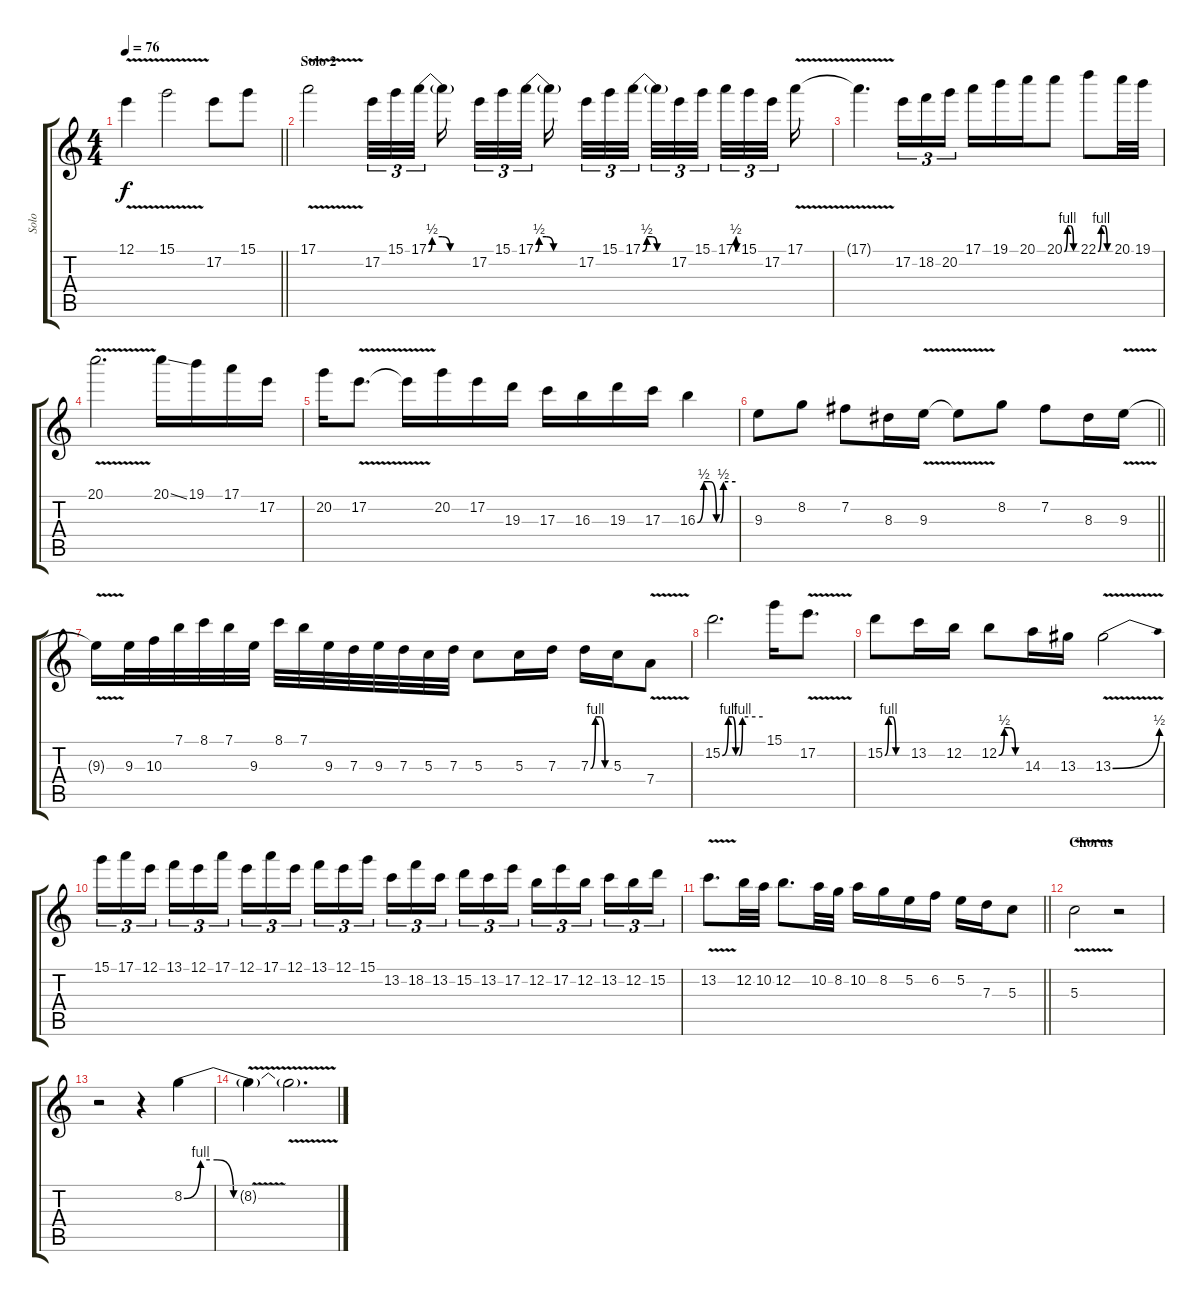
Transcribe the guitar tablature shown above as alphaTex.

\track ("Solo" "Solo") {instrument distortionguitar}
\staff {score tabs}
\tuning (E4 B3 G3 D3 A2 E2) {hide}
\ts (4 4)
\tempo 76
\clef g2
\barLineRight lightlight
\ks c
12.1{v}.4{dy f} 15.1{v}.2 17.2.8 15.1.8 |
\section ("" "Solo 2")
17.1{v}.2 17.2.32{tu (3 2)} 15.1.32{tu (3 2)} 17.1{be (custom 0 0 5 2 19 2 30 0 60 0)}.32{tu (3 2) beam splitsecondary} 17.1{t}.16{beam splitsecondary} 17.2.32{tu (3 2)} 15.1.32{tu (3 2)} 17.1{be (custom 0 0 5 2 15 2 25 0 60 0)}.32{tu (3 2) beam splitsecondary} 17.1{t}.16 17.2.32{tu (3 2)} 15.1.32{tu (3 2)} 17.1{be (custom 0 0 9 2 20 2 30 0 60 0)}.32{tu (3 2) beam splitsecondary} 17.1{t}.32{tu (3 2)} 17.2.32{tu (3 2)} 15.1.32{tu (3 2) beam splitsecondary} 17.1{be (custom 0 0 15 2 30 2 45 0 60 0)}.32{tu (3 2)} 15.1.32{tu (3 2)} 17.2.32{tu (3 2) beam splitsecondary} 17.1{v}.16 |
17.1{t}.4{d} 17.2.16{tu (3 2)} 18.2.16{tu (3 2)} 20.2.16{tu (3 2)} 17.1.16 19.1.16 20.1.16 20.1{be (custom 0 0 15 4 30 4 45 0 60 0)}.8 22.1{be (custom 0 0 15 4 30 4 45 0 60 0)}.8 20.1.32 19.1.32 |
20.1{v}.2{d} 20.1{ss}.16 19.1.16 17.1.16 17.2.16 |
20.2.16 17.2{v}.8{d} 17.2{t}.16 20.2.16 17.2.16 19.3.16 17.3.16 16.3.16 19.3.16 17.3.16 16.3{be (custom 0 0 10 2 20 2 30 0 36 0 41 2 60 2)}.4 |
\barLineRight lightlight
9.3.8 8.2.8 7.2.8 8.3.16 9.3{v}.16 9.3{t}.8 8.2.8 7.2.8 8.3.16 9.3{v}.16 |
9.3{t}.16 9.3.32 10.3.32 7.1.32 8.1.32 7.1.32 9.3.32 8.1.32 7.1.32 9.3.32 7.3.32 9.3.32 7.3.32 5.3.32 7.3.32 5.3.8 5.3.16 7.3.16 7.3{be (custom 0 0 15 4 30 4 45 0 60 0)}.16 5.3.16 7.4{v}.8 |
15.2{be (custom 0 0 9 4 15 4 20 0 25 0 30 4 60 4)}.2{d} 15.1.16 17.2{v}.8{d} |
15.2{be (custom 0 0 10 4 20 4 30 0 60 0)}.8 13.2.16 12.2.16 12.2{be (custom 0 0 15 2 30 2 45 0 60 0)}.8 14.3.16 13.3.16 13.3{be (bend 0 0 60 2) v}.2 |
15.1.16{tu (3 2)} 17.1.16{tu (3 2)} 12.1.16{tu (3 2) beam splitsecondary} 13.1.16{tu (3 2)} 12.1.16{tu (3 2)} 17.1.16{tu (3 2)} 12.1.16{tu (3 2)} 17.1.16{tu (3 2)} 12.1.16{tu (3 2) beam splitsecondary} 13.1.16{tu (3 2)} 12.1.16{tu (3 2)} 15.1.16{tu (3 2)} 13.2.16{tu (3 2)} 18.2.16{tu (3 2)} 13.2.16{tu (3 2) beam splitsecondary} 15.2.16{tu (3 2)} 13.2.16{tu (3 2)} 17.2.16{tu (3 2)} 12.2.16{tu (3 2)} 17.2.16{tu (3 2)} 12.2.16{tu (3 2) beam splitsecondary} 13.2.16{tu (3 2)} 12.2.16{tu (3 2)} 15.2.16{tu (3 2)} |
\barLineRight lightlight
13.2{v}.8{d} 12.2.32 10.2.32 12.2.8{d} 10.2.32 8.2.32 10.2.16 8.2.16 5.2.16 6.2.16 5.2.16 7.3.16 5.3.8 |
\section ("" "Chorus")
5.3{v}.2 r.2 |
r.2 r.4 8.2{be (custom 0 0 15 4 30 4 45 0 60 0)}.4 |
8.2{v t}.4 8.2{t}.2{d}
